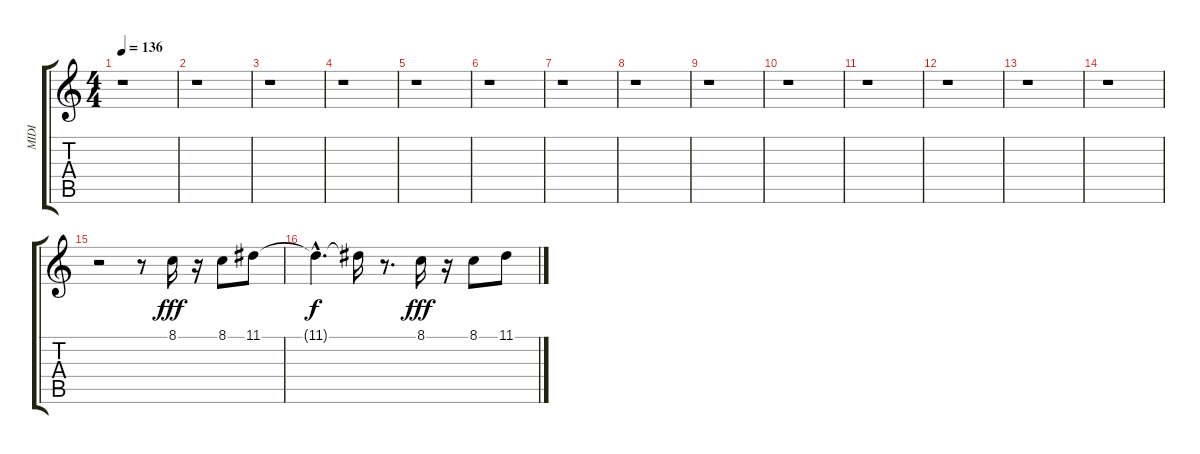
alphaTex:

\track ("MIDI" "MIDI") {instrument panflute}
\staff {score tabs}
\tuning (E4 B3 G3 D3 A2 E2) {hide}
\ts (4 4)
\tempo 136
\clef g2
\ks c
r.1{dy fff instrument panflute} |
r.1 |
r.1 |
r.1 |
r.1 |
r.1 |
r.1 |
r.1 |
r.1 |
r.1 |
r.1 |
r.1 |
r.1 |
r.1 |
r.2 r.8 8.1.16{volume 12} r.16 8.1.8 11.1.8 |
11.1{hac t}.4{d dy f} 11.1{t}.16 r.8{d} 8.1.16{dy fff} r.16 8.1.8 11.1.8
